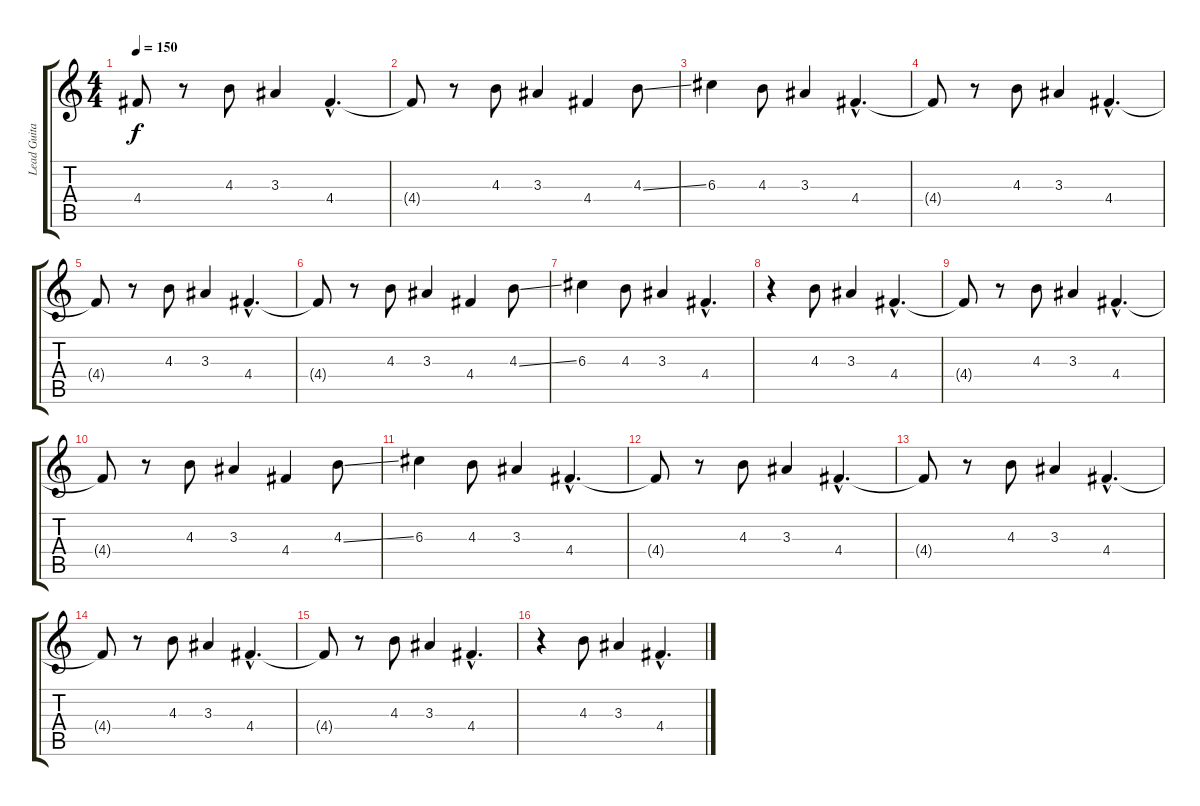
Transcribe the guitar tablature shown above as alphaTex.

\track ("Lead Guitar" "Lead Guita") {instrument overdrivenguitar}
\staff {score tabs}
\tuning (E4 B3 G3 D3 A2 E2) {hide}
\ts (4 4)
\tempo 150
\clef g2
\ks c
4.4{t}.8{dy f} r.8 4.3.8 3.3.4 4.4{hac}.4{d} |
4.4{t}.8 r.8 4.3.8 3.3.4 4.4.4 4.3{ss}.8 |
6.3.4 4.3.8 3.3.4 4.4{hac}.4{d} |
4.4{t}.8 r.8 4.3.8 3.3.4 4.4{hac}.4{d} |
4.4{t}.8 r.8 4.3.8 3.3.4 4.4{hac}.4{d} |
4.4{t}.8 r.8 4.3.8 3.3.4 4.4.4 4.3{ss}.8 |
6.3.4 4.3.8 3.3.4 4.4{hac}.4{d} |
r.4 4.3.8 3.3.4 4.4{hac}.4{d} |
4.4{t}.8 r.8 4.3.8 3.3.4 4.4{hac}.4{d} |
4.4{t}.8 r.8 4.3.8 3.3.4 4.4.4 4.3{ss}.8 |
6.3.4 4.3.8 3.3.4 4.4{hac}.4{d} |
4.4{t}.8 r.8 4.3.8 3.3.4 4.4{hac}.4{d} |
4.4{t}.8 r.8 4.3.8 3.3.4 4.4{hac}.4{d} |
4.4{t}.8 r.8 4.3.8 3.3.4 4.4{hac}.4{d} |
4.4{t}.8 r.8 4.3.8 3.3.4 4.4{hac}.4{d} |
r.4 4.3.8 3.3.4 4.4{hac}.4{d}
